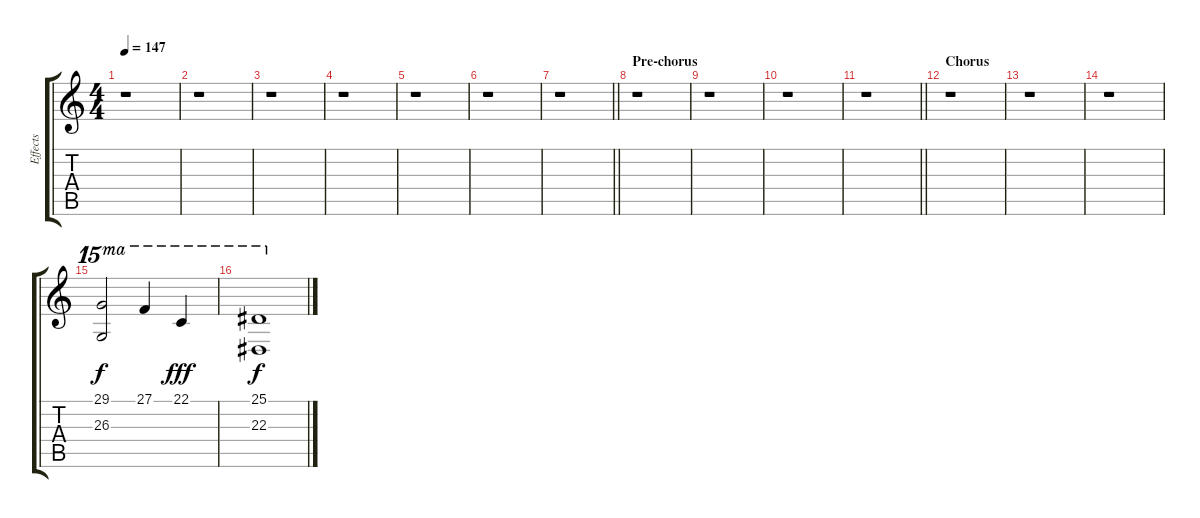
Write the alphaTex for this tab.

\track ("Effects" "Effects") {instrument tubularbells}
\staff {score tabs}
\tuning (D4 A3 F3 C3 G2 D2) {hide}
\ts (4 4)
\tempo 147
\clef g2
\ks c
r.1{dy f} |
r.1 |
r.1 |
r.1 |
r.1 |
r.1 |
\barLineRight lightlight
r.1 |
\section ("" "Pre-chorus")
r.1 |
r.1 |
r.1 |
\barLineRight lightlight
r.1 |
\section ("" "Chorus")
r.1 |
r.1 |
r.1 |
(29.1 26.3).2{ot 15ma instrument glockenspiel} 27.1.4{ot 15ma} 22.1.4{ot 15ma dy fff} |
(25.1 22.3).1{ot 15ma dy f}
